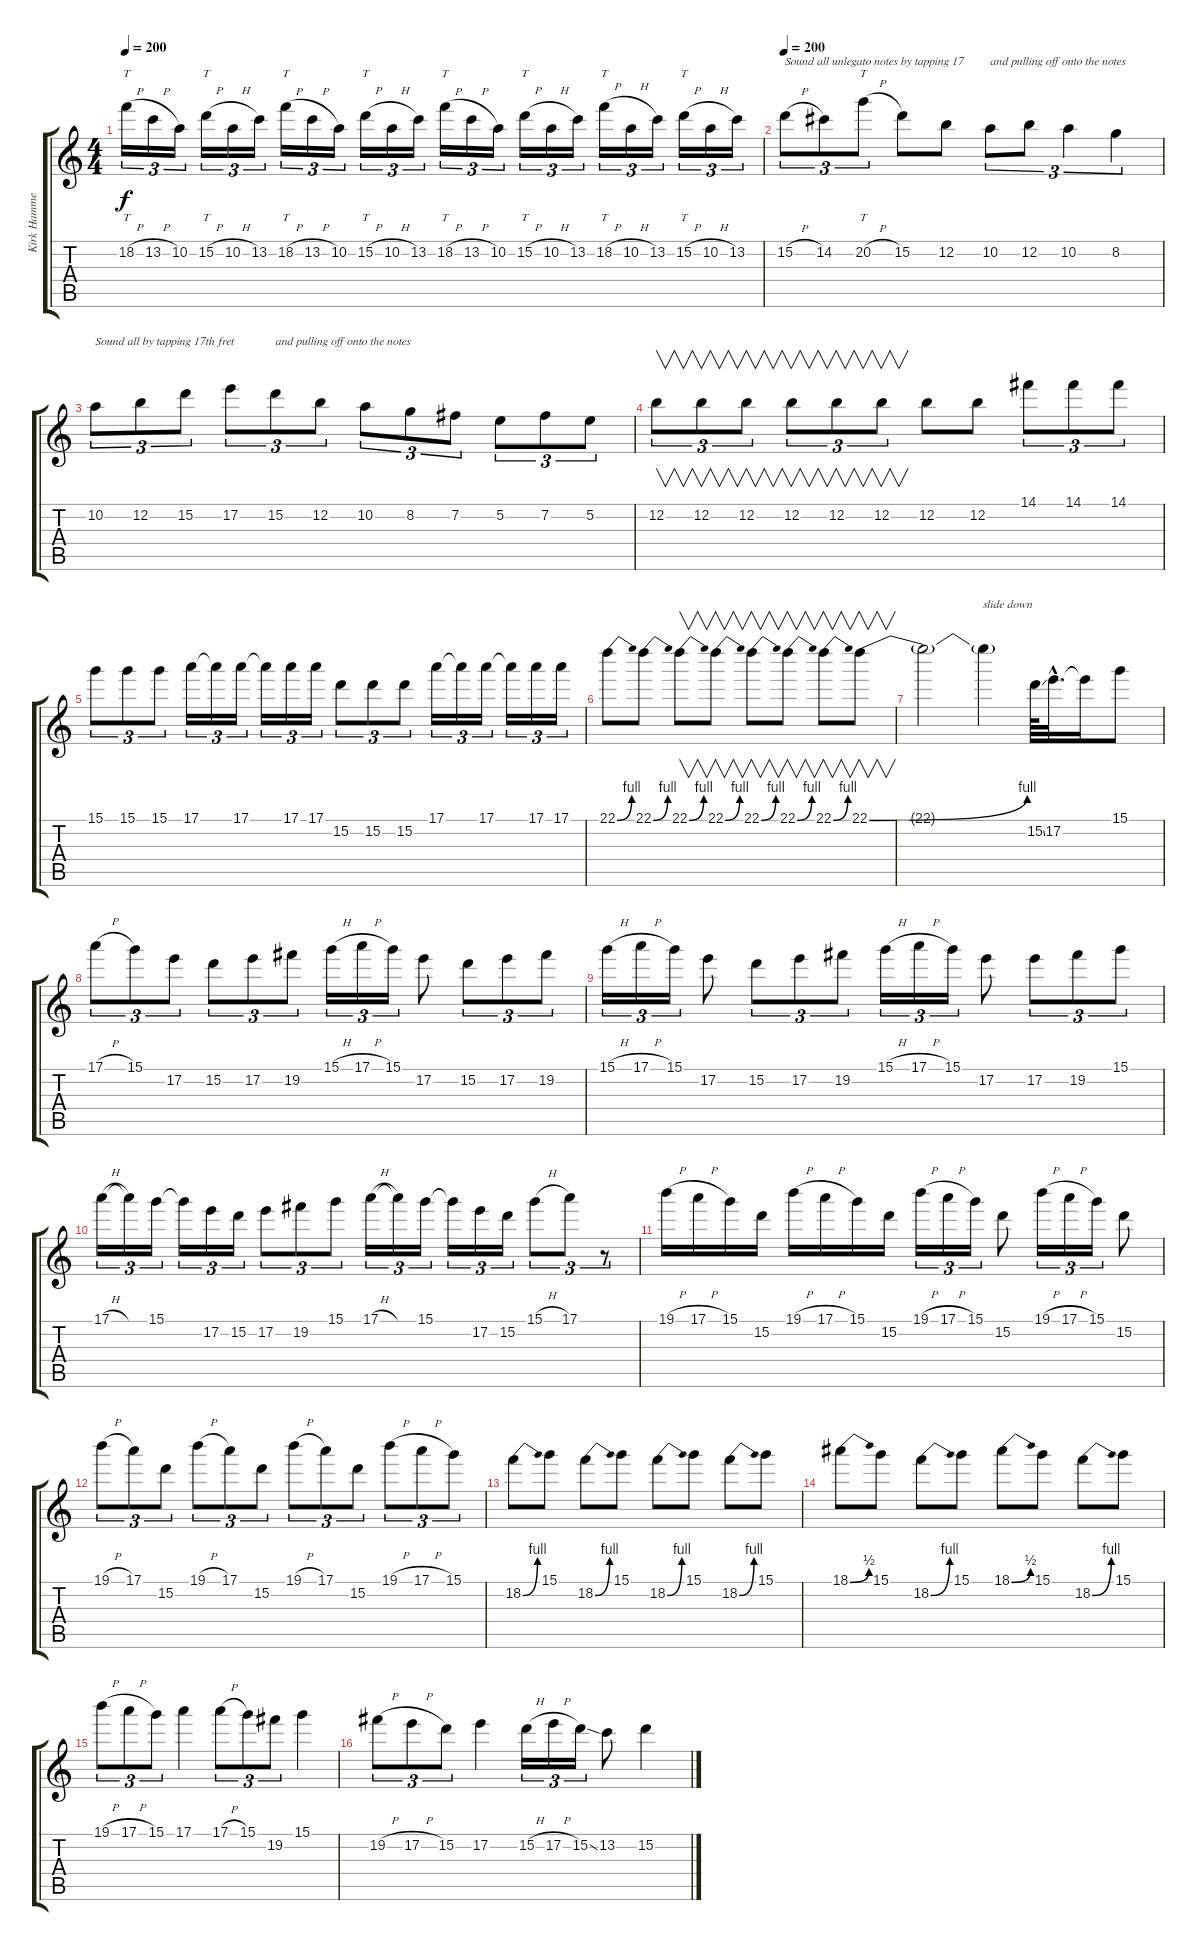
\track ("Kirk Hammet" "Kirk Hamme") {instrument overdrivenguitar}
\staff {score tabs}
\tuning (E4 B3 G3 D3 A2 E2) {hide}
\ts (4 4)
\tempo 200
\clef g2
\ks c
18.2{h}.16{tt tu (3 2) dy f} 13.2{h}.16{tu (3 2)} 10.2.16{tu (3 2)} 15.2{h}.16{tt tu (3 2)} 10.2{h}.16{tu (3 2)} 13.2.16{tu (3 2)} 18.2{h}.16{tt tu (3 2)} 13.2{h}.16{tu (3 2)} 10.2.16{tu (3 2)} 15.2{h}.16{tt tu (3 2)} 10.2{h}.16{tu (3 2)} 13.2.16{tu (3 2)} 18.2{h}.16{tt tu (3 2)} 13.2{h}.16{tu (3 2)} 10.2.16{tu (3 2)} 15.2{h}.16{tt tu (3 2)} 10.2{h}.16{tu (3 2)} 13.2.16{tu (3 2)} 18.2{h}.16{tt tu (3 2)} 10.2{h}.16{tu (3 2)} 13.2.16{tu (3 2)} 15.2{h}.16{tt tu (3 2)} 10.2{h}.16{tu (3 2)} 13.2.16{tu (3 2)} |
\tempo 200
15.2{h}.8{tu (3 2) txt "Sound all unlegato notes by tapping 17" instrument overdrivenguitar} 14.2.8{tu (3 2)} 20.2{h}.8{tt tu (3 2)} 15.2.8 12.2.8 10.2.8{tu (3 2) txt "and pulling off onto the notes"} 12.2.8{tu (3 2)} 10.2.4{tu (3 2)} 8.2.4{tu (3 2)} |
10.2.8{tu (3 2) txt "Sound all by tapping 17th fret"} 12.2.8{tu (3 2)} 15.2.8{tu (3 2)} 17.2.8{tu (3 2)} 15.2.8{tu (3 2) txt "and pulling off onto the notes"} 12.2.8{tu (3 2)} 10.2.8{tu (3 2)} 8.2.8{tu (3 2)} 7.2.8{tu (3 2)} 5.2.8{tu (3 2)} 7.2.8{tu (3 2)} 5.2.8{tu (3 2)} |
12.2.8{v tu (3 2)} 12.2.8{v tu (3 2)} 12.2.8{v tu (3 2)} 12.2.8{v tu (3 2)} 12.2.8{v tu (3 2)} 12.2.8{v tu (3 2)} 12.2.8 12.2.8 14.1.8{tu (3 2)} 14.1.8{tu (3 2)} 14.1.8{tu (3 2)} |
15.1.8{tu (3 2)} 15.1.8{tu (3 2)} 15.1.8{tu (3 2)} 17.1.16{tu (3 2)} 17.1{t}.16{tu (3 2)} 17.1.16{tu (3 2)} 17.1{t}.16{tu (3 2)} 17.1.16{tu (3 2)} 17.1.16{tu (3 2)} 15.2.8{tu (3 2)} 15.2.8{tu (3 2)} 15.2.8{tu (3 2)} 17.1.16{tu (3 2)} 17.1{t}.16{tu (3 2)} 17.1.16{tu (3 2)} 17.1{t}.16{tu (3 2)} 17.1.16{tu (3 2)} 17.1.16{tu (3 2)} |
22.1{be (bend 0 0 60 4)}.8 22.1{be (bend 0 0 60 4)}.8 22.1{be (bend 0 0 60 4)}.8{v} 22.1{be (bend 0 0 60 4)}.8{v} 22.1{be (bend 0 0 60 4)}.8{v} 22.1{be (bend 0 0 60 4)}.8{v} 22.1{be (bend 0 0 60 4)}.8{v} 22.1{be (bend 0 0 60 4)}.8{v} |
22.1{t}.2 22.1{t}.4{txt "slide down"} 15.2{ss}.64 17.2{hac}.32{d} 17.2{t}.16 15.1.8 |
17.1{h}.8{tu (3 2)} 15.1.8{tu (3 2)} 17.2.8{tu (3 2)} 15.2.8{tu (3 2)} 17.2.8{tu (3 2)} 19.2.8{tu (3 2)} 15.1{h}.16{tu (3 2)} 17.1{h}.16{tu (3 2)} 15.1.16{tu (3 2)} 17.2.8 15.2.8{tu (3 2)} 17.2.8{tu (3 2)} 19.2.8{tu (3 2)} |
15.1{h}.16{tu (3 2)} 17.1{h}.16{tu (3 2)} 15.1.16{tu (3 2)} 17.2.8 15.2.8{tu (3 2)} 17.2.8{tu (3 2)} 19.2.8{tu (3 2)} 15.1{h}.16{tu (3 2)} 17.1{h}.16{tu (3 2)} 15.1.16{tu (3 2)} 17.2.8 17.2.8{tu (3 2)} 19.2.8{tu (3 2)} 15.1.8{tu (3 2)} |
17.1{h}.16{tu (3 2)} 17.1{t}.16{tu (3 2)} 15.1.16{tu (3 2)} 15.1{t}.16{tu (3 2)} 17.2.16{tu (3 2)} 15.2.16{tu (3 2)} 17.2.8{tu (3 2)} 19.2.8{tu (3 2)} 15.1.8{tu (3 2)} 17.1{h}.16{tu (3 2)} 17.1{t}.16{tu (3 2)} 15.1.16{tu (3 2)} 15.1{t}.16{tu (3 2)} 17.2.16{tu (3 2)} 15.2.16{tu (3 2)} 15.1{h}.8{tu (3 2)} 17.1.8{tu (3 2)} r.8{tu (3 2)} |
19.1{h}.16 17.1{h}.16 15.1.16 15.2.16 19.1{h}.16 17.1{h}.16 15.1.16 15.2.16 19.1{h}.16{tu (3 2)} 17.1{h}.16{tu (3 2)} 15.1.16{tu (3 2)} 15.2.8 19.1{h}.16{tu (3 2)} 17.1{h}.16{tu (3 2)} 15.1.16{tu (3 2)} 15.2.8 |
19.1{h}.8{tu (3 2)} 17.1.8{tu (3 2)} 15.2.8{tu (3 2)} 19.1{h}.8{tu (3 2)} 17.1.8{tu (3 2)} 15.2.8{tu (3 2)} 19.1{h}.8{tu (3 2)} 17.1.8{tu (3 2)} 15.2.8{tu (3 2)} 19.1{h}.8{tu (3 2)} 17.1{h}.8{tu (3 2)} 15.1.8{tu (3 2)} |
18.2{be (bend 0 0 60 4)}.8 15.1.8 18.2{be (bend 0 0 60 4)}.8 15.1.8 18.2{be (bend 0 0 60 4)}.8 15.1.8 18.2{be (bend 0 0 60 4)}.8 15.1.8 |
18.1{be (bend 0 0 60 2)}.8 15.1.8 18.2{be (bend 0 0 60 4)}.8 15.1.8 18.1{be (bend 0 0 60 2)}.8 15.1.8 18.2{be (bend 0 0 60 4)}.8 15.1.8 |
19.1{h}.8{tu (3 2)} 17.1{h}.8{tu (3 2)} 15.1.8{tu (3 2)} 17.1.4 17.1{h}.8{tu (3 2)} 15.1.8{tu (3 2)} 19.2.8{tu (3 2)} 15.1.4 |
19.2{h}.8{tu (3 2)} 17.2{h}.8{tu (3 2)} 15.2.8{tu (3 2)} 17.2.4 15.2{h}.16{tu (3 2)} 17.2{h}.16{tu (3 2)} 15.2{ss}.16{tu (3 2)} 13.2.8 15.2.4
